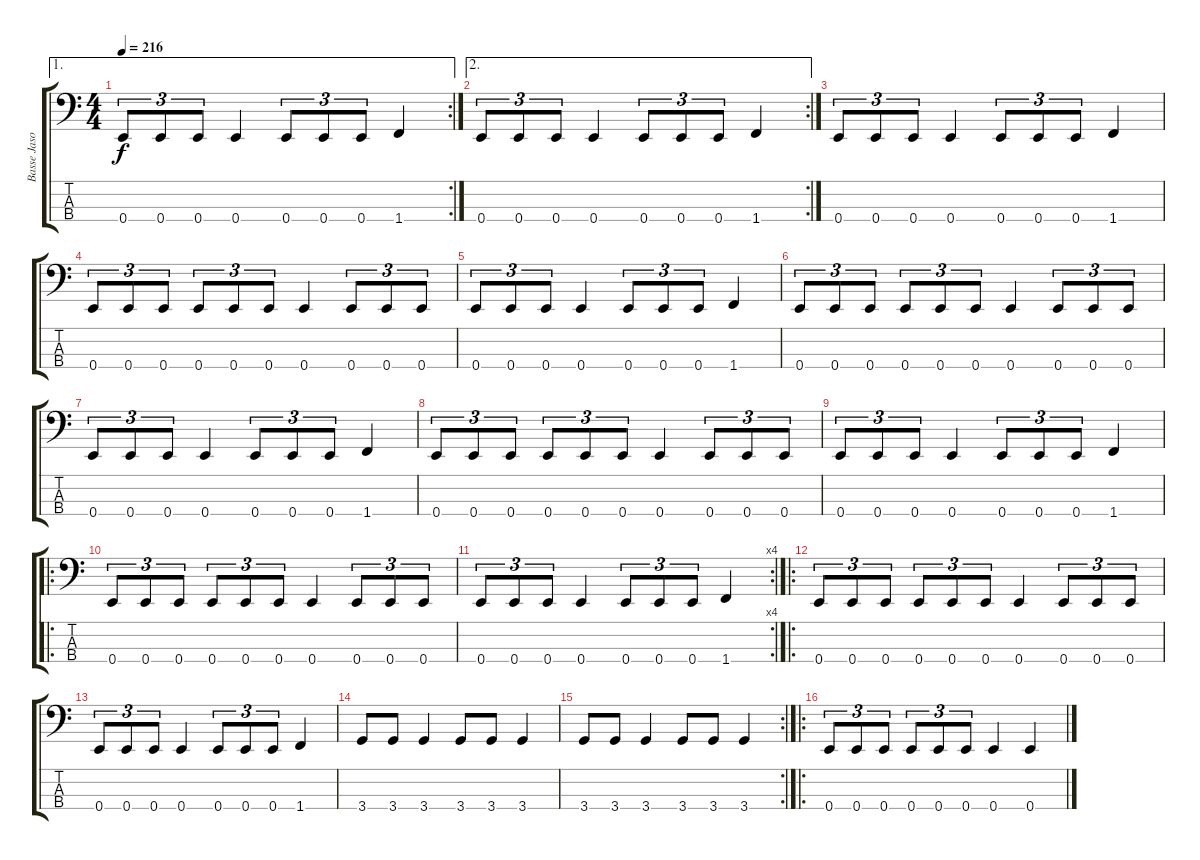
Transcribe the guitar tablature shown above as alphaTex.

\track ("Basse Jason" "Basse Jaso") {instrument electricbasspick}
\staff {score tabs}
\tuning (G2 D2 A1 E1) {hide}
\ae 1
\rc 2
\ts (4 4)
\tempo 216
\clef f4
\ks c
0.4.8{tu (3 2) dy f} 0.4.8{tu (3 2)} 0.4.8{tu (3 2)} 0.4.4 0.4.8{tu (3 2)} 0.4.8{tu (3 2)} 0.4.8{tu (3 2)} 1.4.4 |
\ae 2
\rc 2
0.4.8{tu (3 2)} 0.4.8{tu (3 2)} 0.4.8{tu (3 2)} 0.4.4 0.4.8{tu (3 2)} 0.4.8{tu (3 2)} 0.4.8{tu (3 2)} 1.4.4 |
0.4.8{tu (3 2)} 0.4.8{tu (3 2)} 0.4.8{tu (3 2)} 0.4.4 0.4.8{tu (3 2)} 0.4.8{tu (3 2)} 0.4.8{tu (3 2)} 1.4.4 |
0.4.8{tu (3 2)} 0.4.8{tu (3 2)} 0.4.8{tu (3 2)} 0.4.8{tu (3 2)} 0.4.8{tu (3 2)} 0.4.8{tu (3 2)} 0.4.4 0.4.8{tu (3 2)} 0.4.8{tu (3 2)} 0.4.8{tu (3 2)} |
0.4.8{tu (3 2)} 0.4.8{tu (3 2)} 0.4.8{tu (3 2)} 0.4.4 0.4.8{tu (3 2)} 0.4.8{tu (3 2)} 0.4.8{tu (3 2)} 1.4.4 |
0.4.8{tu (3 2)} 0.4.8{tu (3 2)} 0.4.8{tu (3 2)} 0.4.8{tu (3 2)} 0.4.8{tu (3 2)} 0.4.8{tu (3 2)} 0.4.4 0.4.8{tu (3 2)} 0.4.8{tu (3 2)} 0.4.8{tu (3 2)} |
0.4.8{tu (3 2)} 0.4.8{tu (3 2)} 0.4.8{tu (3 2)} 0.4.4 0.4.8{tu (3 2)} 0.4.8{tu (3 2)} 0.4.8{tu (3 2)} 1.4.4 |
0.4.8{tu (3 2)} 0.4.8{tu (3 2)} 0.4.8{tu (3 2)} 0.4.8{tu (3 2)} 0.4.8{tu (3 2)} 0.4.8{tu (3 2)} 0.4.4 0.4.8{tu (3 2)} 0.4.8{tu (3 2)} 0.4.8{tu (3 2)} |
0.4.8{tu (3 2)} 0.4.8{tu (3 2)} 0.4.8{tu (3 2)} 0.4.4 0.4.8{tu (3 2)} 0.4.8{tu (3 2)} 0.4.8{tu (3 2)} 1.4.4 |
\ro
0.4.8{tu (3 2)} 0.4.8{tu (3 2)} 0.4.8{tu (3 2)} 0.4.8{tu (3 2)} 0.4.8{tu (3 2)} 0.4.8{tu (3 2)} 0.4.4 0.4.8{tu (3 2)} 0.4.8{tu (3 2)} 0.4.8{tu (3 2)} |
\rc 4
0.4.8{tu (3 2)} 0.4.8{tu (3 2)} 0.4.8{tu (3 2)} 0.4.4 0.4.8{tu (3 2)} 0.4.8{tu (3 2)} 0.4.8{tu (3 2)} 1.4.4 |
\ro
0.4.8{tu (3 2)} 0.4.8{tu (3 2)} 0.4.8{tu (3 2)} 0.4.8{tu (3 2)} 0.4.8{tu (3 2)} 0.4.8{tu (3 2)} 0.4.4 0.4.8{tu (3 2)} 0.4.8{tu (3 2)} 0.4.8{tu (3 2)} |
0.4.8{tu (3 2)} 0.4.8{tu (3 2)} 0.4.8{tu (3 2)} 0.4.4 0.4.8{tu (3 2)} 0.4.8{tu (3 2)} 0.4.8{tu (3 2)} 1.4.4 |
3.4.8 3.4.8 3.4.4 3.4.8 3.4.8 3.4.4 |
\rc 2
3.4.8 3.4.8 3.4.4 3.4.8 3.4.8 3.4.4 |
\ro
0.4.8{tu (3 2)} 0.4.8{tu (3 2)} 0.4.8{tu (3 2)} 0.4.8{tu (3 2)} 0.4.8{tu (3 2)} 0.4.8{tu (3 2)} 0.4.4 0.4.4
